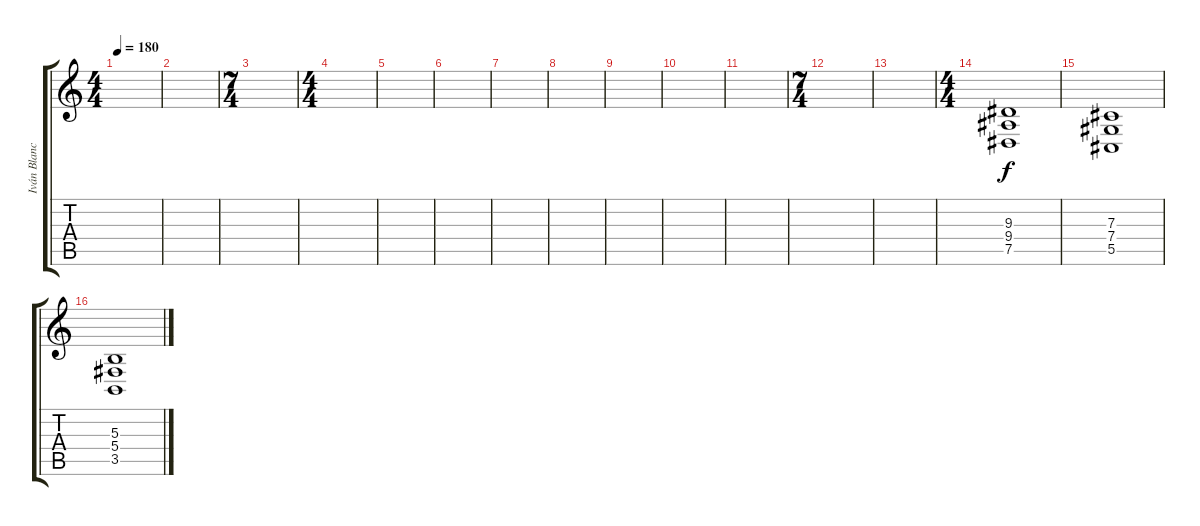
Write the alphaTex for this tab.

\track ("Iván Blanco (I)" "Iván Blanc") {instrument choiraahs}
\staff {score tabs}
\tuning (Eb4 Bb3 Gb3 Db3 Ab2 Eb2) {hide}
\ts (4 4)
\tempo 180
\clef g2
\ks c
|
|
\ts (7 4)
|
\ts (4 4)
|
|
|
|
|
|
|
|
\ts (7 4)
|
|
\ts (4 4)
(9.3 9.4 7.5).1{instrument choiraahs} |
(7.3 7.4 5.5).1 |
(5.3 5.4 3.5).1
